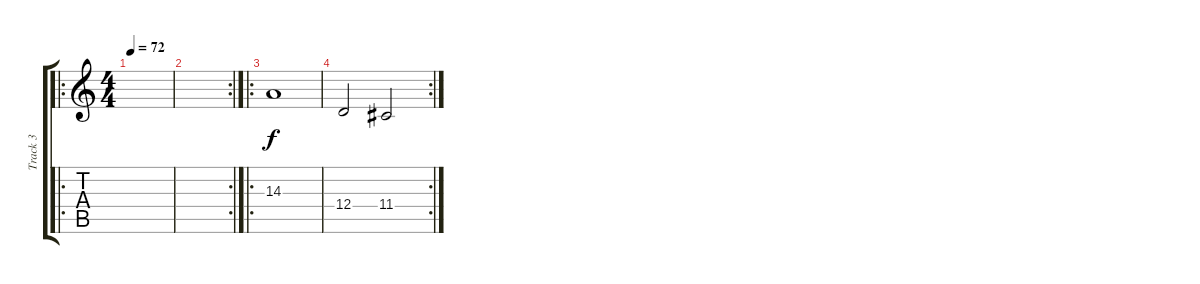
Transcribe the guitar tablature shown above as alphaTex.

\track ("Track 3" "Track 3") {instrument pad6metallic}
\staff {score tabs}
\tuning (E4 B3 G3 D3 A2 E2) {hide}
\ro
\ts (4 4)
\tempo 72
\clef g2
\ks c
|
\rc 2
|
\ro
14.3.1 |
\rc 2
12.4.2 11.4.2
